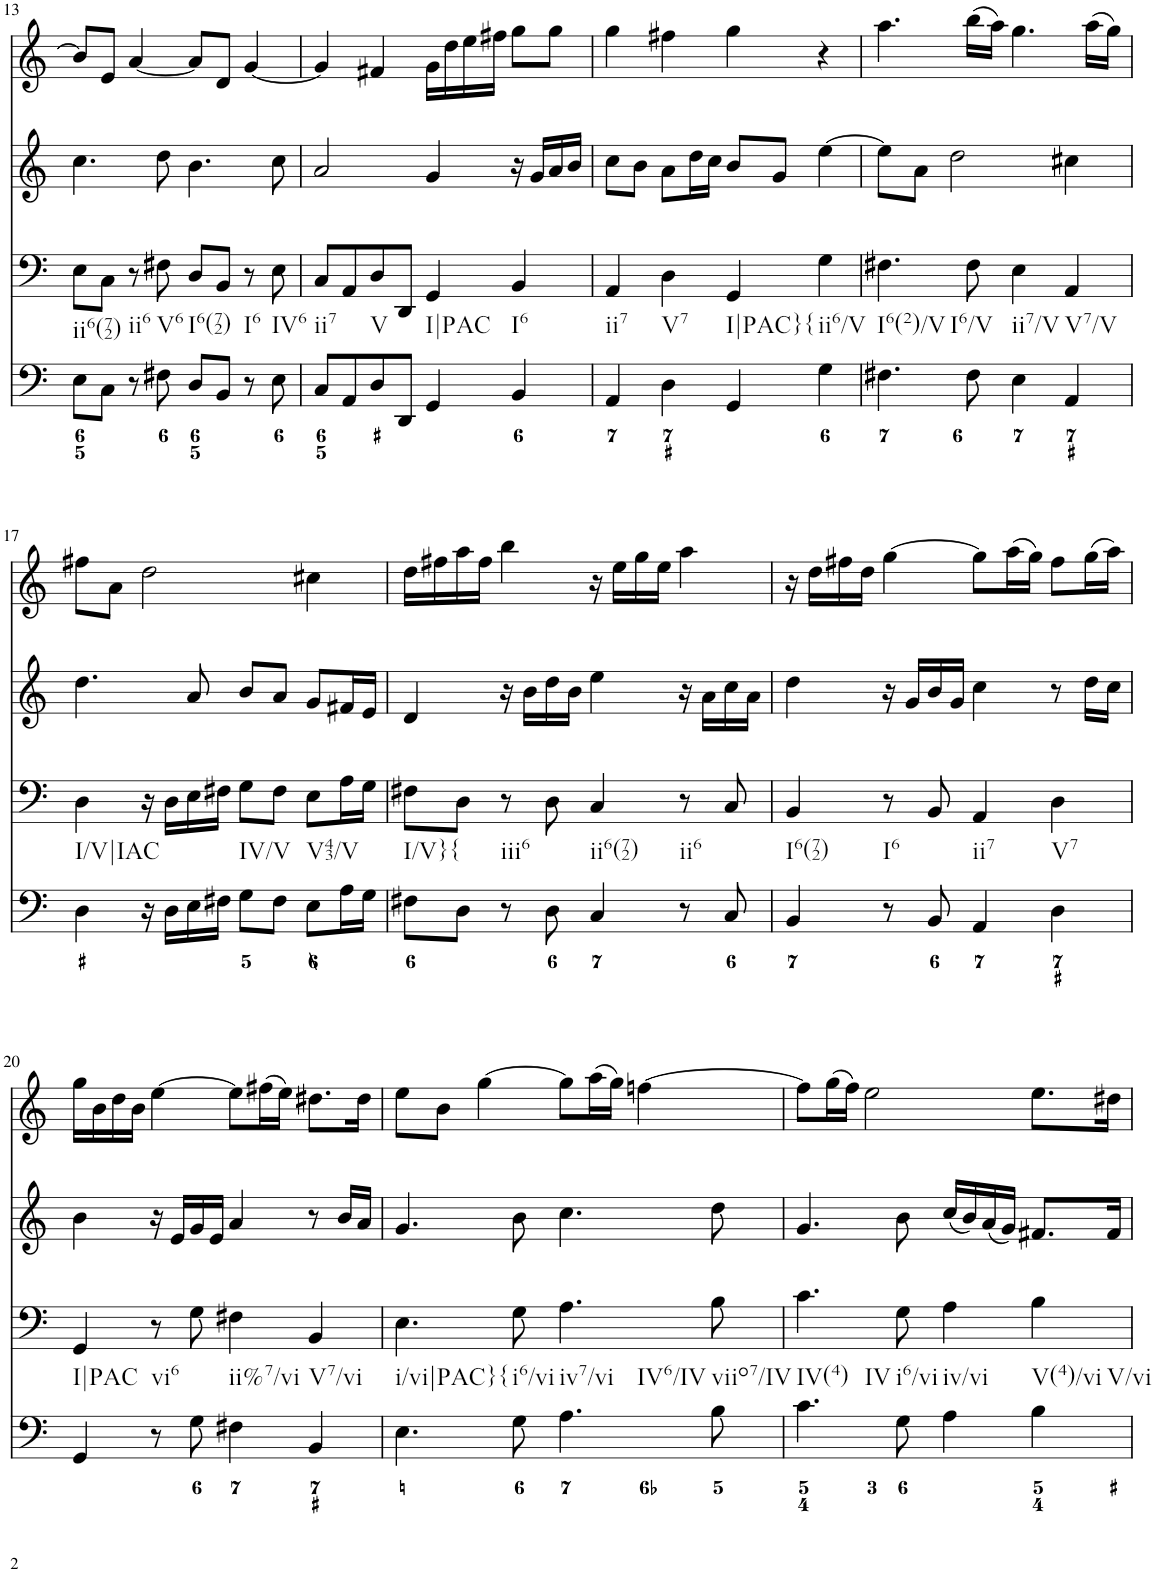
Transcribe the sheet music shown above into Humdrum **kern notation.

**kern	**kern	**kern	**kern
*part4	*part3	*part2	*part1
*staff4	*staff3	*staff2	*staff1
*I"violn	*I"violn	*I"cello	*I"organ
!!LO:PB:g=z
*clefF4	*clefF4	*clefG2	*clefG2
*k[]	*k[]	*k[]	*k[]
*M4/4	*M4/4	*M4/4	*M4/4
*met(c)	*met(c)	*met(c)	*met(c)
=13	=13	=13	=13
!	!LO:TX:b:t=ii6(72)	!	!
8E\L	8E\L	4.cc\	8b/L]
8C\J	8C\J	.	8e/J
!	!LO:TX:b:t=ii6	!	!
8r	8r	.	[4a/
!	!LO:TX:b:t=V6	!	!
8F#X\	8F#X\	8dd\	.
!	!LO:TX:b:t=I6(72)	!	!
8D/L	8D/L	4.b\	8a/L]
8BB/J	8BB/J	.	8d/J
!	!LO:TX:b:t=I6	!	!
8r	8r	.	[4g/
!	!LO:TX:b:t=IV6	!	!
8E\	8E\	8cc\	.
=14	=14	=14	=14
!	!LO:TX:b:t=ii7	!	!
8C/L	8C/L	2a/	4g/]
8AA/	8AA/	.	.
!	!LO:TX:b:t=V	!	!
8D/	8D/	.	4f#X/
8DD/J	8DD/J	.	.
!	!LO:TX:b:t=I|PAC	!	!
4GG/	4GG/	4g/	16g\LL
.	.	.	16dd\
.	.	.	16ee\
.	.	.	16ff#X\JJ
!	!LO:TX:b:t=I6	!	!
4BB/	4BB/	16r	8gg\L
.	.	16g/LL	.
.	.	16a/	8gg\J
.	.	16b/JJ	.
=15	=15	=15	=15
!	!LO:TX:b:t=ii7	!	!
4AA/	4AA/	8cc\L	4gg\
.	.	8b\J	.
!	!LO:TX:b:t=V7	!	!
4D\	4D\	8a\L	4ff#X\
.	.	16dd\L	.
.	.	16cc\JJ	.
!	!LO:TX:b:t=I|PAC}{	!	!
4GG/	4GG/	8b/L	4gg\
.	.	8g/J	.
!	!LO:TX:b:t=ii6/V	!	!
4G\	4G\	[4ee\	4r
=16	=16	=16	=16
!	!LO:TX:b:t=I6(2)/V	!	!
!	!LO:TX:b:t=I6/V	!	!
4.F#X\	4.F#X\	8ee\L]	4.aa\
.	.	8a\J	.
.	.	2dd\	.
8F#\	8F#\	.	(16bb\LL
.	.	.	16aa\JJ)
!	!LO:TX:b:t=ii7/V	!	!
4E\	4E\	.	4.gg\
!	!LO:TX:b:t=V7/V	!	!
4AA/	4AA/	4cc#X\	.
.	.	.	(16aa\LL
.	.	.	16gg\JJ)
!!LO:LB:g=z
=17	=17	=17	=17
!	!LO:TX:b:t=I/V|IAC	!	!
4D\	4D\	4.dd\	8ff#X\L
.	.	.	8a\J
16r	16r	.	2dd\
16D\LL	16D\LL	.	.
16E\	16E\	8a/	.
16F#X\JJ	16F#X\JJ	.	.
!	!LO:TX:b:t=IV/V	!	!
8G\L	8G\L	8b/L	.
8F#\J	8F#\J	8a/J	.
!	!LO:TX:b:t=V43/V	!	!
8E\L	8E\L	8g/L	4cc#X\
16A\L	16A\L	16f#X/L	.
16G\JJ	16G\JJ	16e/JJ	.
=18	=18	=18	=18
!	!LO:TX:b:t=I/V}{	!	!
8F#X\L	8F#X\L	4d/	16dd\LL
.	.	.	16ff#X\
8D\J	8D\J	.	16aa\
.	.	.	16ff#\JJ
!	!LO:TX:b:t=iii6	!	!
8r	8r	16r	4bb\
.	.	16b\LL	.
8D\	8D\	16dd\	.
.	.	16b\JJ	.
!	!LO:TX:b:t=ii6(72)	!	!
4C/	4C/	4ee\	16r
.	.	.	16ee\LL
.	.	.	16gg\
.	.	.	16ee\JJ
!	!LO:TX:b:t=ii6	!	!
8r	8r	16r	4aa\
.	.	16a\LL	.
8C/	8C/	16cc\	.
.	.	16a\JJ	.
=19	=19	=19	=19
!	!LO:TX:b:t=I6(72)	!	!
4BB/	4BB/	4dd\	16r
.	.	.	16dd\LL
.	.	.	16ff#X\
.	.	.	16dd\JJ
!	!LO:TX:b:t=I6	!	!
8r	8r	16r	[4gg\
.	.	16g/LL	.
8BB/	8BB/	16b/	.
.	.	16g/JJ	.
!	!LO:TX:b:t=ii7	!	!
4AA/	4AA/	4cc\	8gg\L]
.	.	.	(16aa\L
.	.	.	16gg\JJ)
!	!LO:TX:b:t=V7	!	!
4D\	4D\	8r	8ff#\L
.	.	16dd\LL	(16gg\L
.	.	16cc\JJ	16aa\JJ)
!!LO:LB:g=z
=20	=20	=20	=20
!	!LO:TX:b:t=I|PAC	!	!
4GG/	4GG/	4b\	16gg\LL
.	.	.	16b\
.	.	.	16dd\
.	.	.	16b\JJ
!	!LO:TX:b:t=vi6	!	!
8r	8r	16r	[4ee\
.	.	16e/LL	.
8G\	8G\	16g/	.
.	.	16e/JJ	.
!	!LO:TX:b:t=ii%7/vi	!	!
4F#X\	4F#X\	4a/	8ee\L]
.	.	.	(16ff#X\L
.	.	.	16ee\JJ)
!	!LO:TX:b:t=V7/vi	!	!
4BB/	4BB/	8r	8.dd#X\L
.	.	16b/LL	.
.	.	16a/JJ	16dd#\Jk
=21	=21	=21	=21
!	!LO:TX:b:t=i/vi|PAC}{	!	!
4.E\	4.E\	4.g/	8ee\L
.	.	.	8b\J
.	.	.	[4gg\
!	!LO:TX:b:t=i6/vi	!	!
8G\	8G\	8b\	.
!	!LO:TX:b:t=iv7/vi	!	!
!	!LO:TX:b:t=IV6/IV	!	!
4.A\	4.A\	4.cc\	8gg\L]
.	.	.	(16aa\L
.	.	.	16gg\JJ)
.	.	.	[4ffn\
!	!LO:TX:b:t=viio7/IV	!	!
8B\	8B\	8dd\	.
=22	=22	=22	=22
!	!LO:TX:b:t=IV(4)	!	!
!	!LO:TX:b:t=IV	!	!
4.c\	4.c\	4.g/	8ff\L]
.	.	.	(16gg\L
.	.	.	16ff\JJ)
.	.	.	2ee\
!	!LO:TX:b:t=i6/vi	!	!
8G\	8G\	8b\	.
!	!LO:TX:b:t=iv/vi	!	!
4A\	4A\	(16cc/LL	.
.	.	16b/)	.
.	.	(16a/	.
.	.	16g/JJ)	.
!	!LO:TX:b:t=V(4)/vi	!	!
!	!LO:TX:b:t=V/vi	!	!
4B\	4B\	8.f#X/L	8.ee\L
.	.	16f#/Jk	16dd#X\Jk
=	=	=	=
*-	*-	*-	*-
